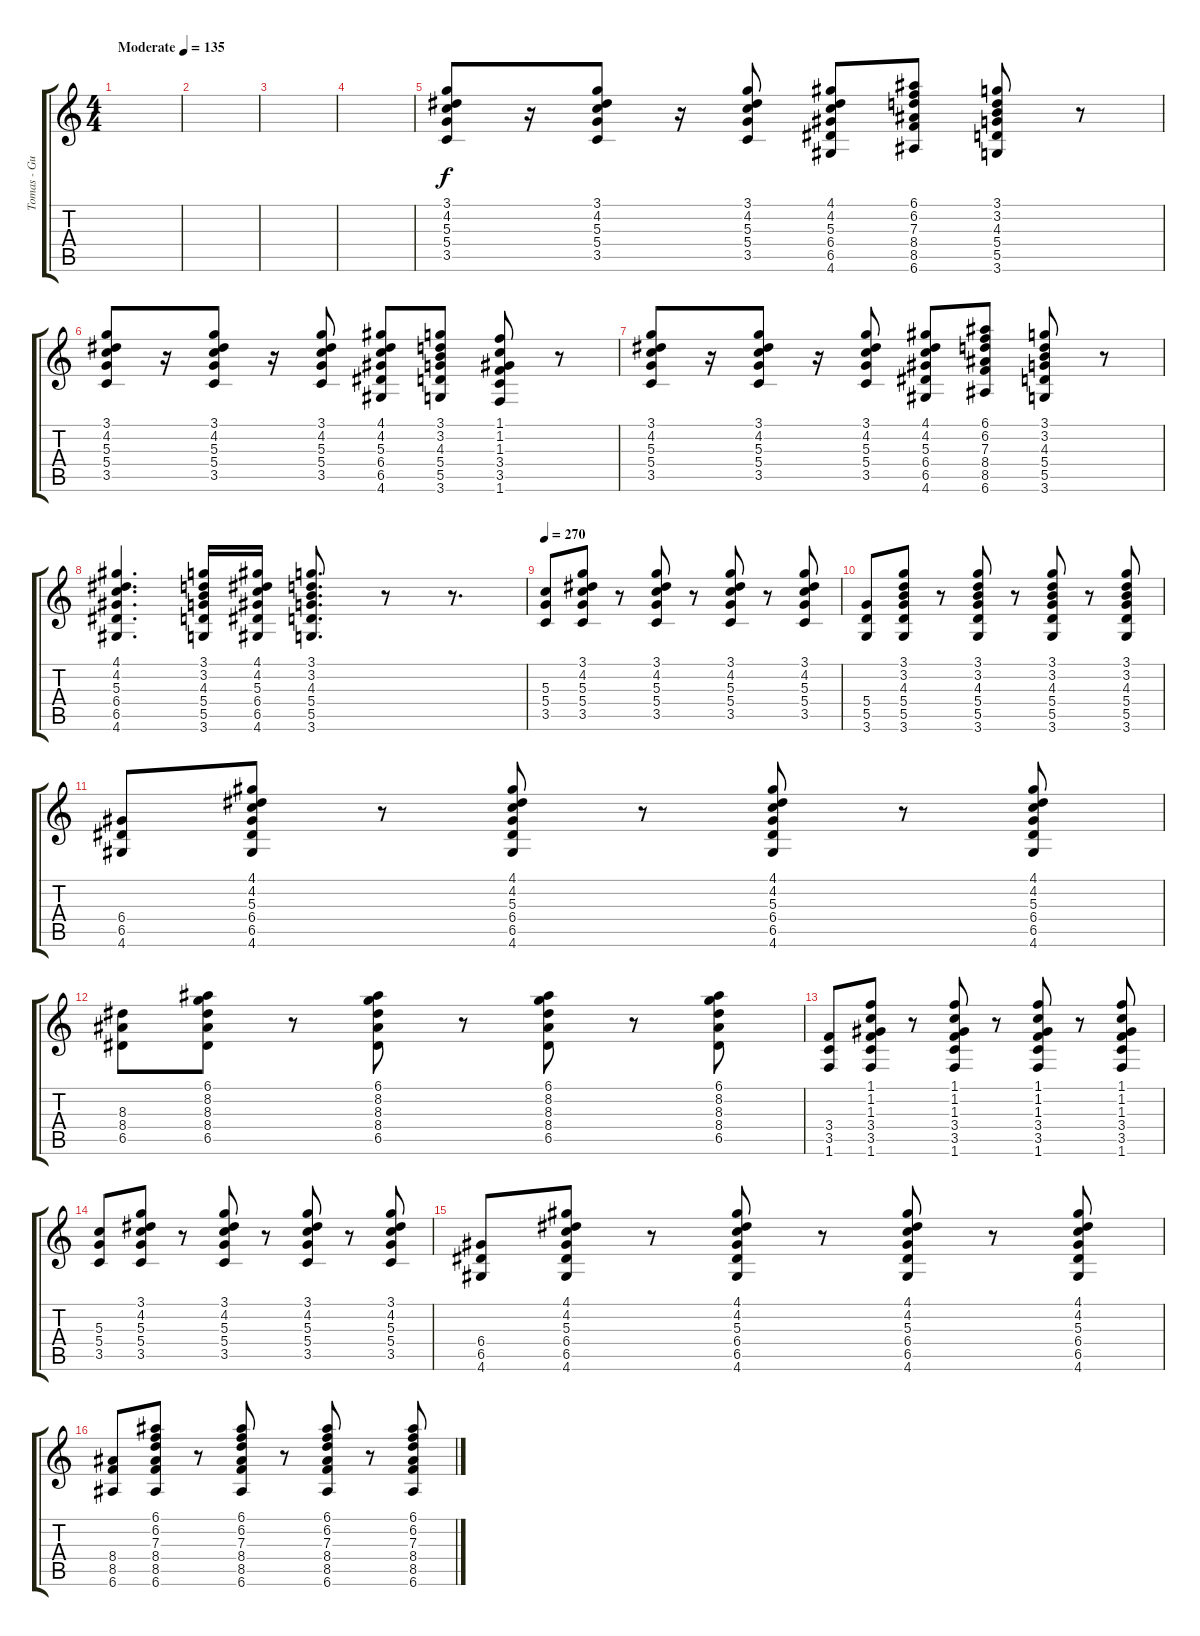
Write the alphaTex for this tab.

\track ("Tomas - Guitar" "Tomas - Gu") {instrument electricguitarclean}
\staff {score tabs}
\tuning (E4 B3 G3 D3 A2 E2) {hide}
\ts (4 4)
\tempo (135 "Moderate")
\clef g2
\ks c
|
|
|
|
(3.1 4.2 5.3 5.4 3.5).8 r.16 (3.1 4.2 5.3 5.4 3.5).8 r.16 (3.1 4.2 5.3 5.4 3.5).8 (4.1 4.2 5.3 6.4 6.5 4.6).8 (6.1 6.2 7.3 8.4 8.5 6.6).8 (3.1 3.2 4.3 5.4 5.5 3.6).8 r.8 |
(3.1 4.2 5.3 5.4 3.5).8 r.16 (3.1 4.2 5.3 5.4 3.5).8 r.16 (3.1 4.2 5.3 5.4 3.5).8 (4.1 4.2 5.3 6.4 6.5 4.6).8 (3.1 3.2 4.3 5.4 5.5 3.6).8 (1.1 1.2 1.3 3.4 3.5 1.6).8 r.8 |
(3.1 4.2 5.3 5.4 3.5).8 r.16 (3.1 4.2 5.3 5.4 3.5).8 r.16 (3.1 4.2 5.3 5.4 3.5).8 (4.1 4.2 5.3 6.4 6.5 4.6).8 (6.1 6.2 7.3 8.4 8.5 6.6).8 (3.1 3.2 4.3 5.4 5.5 3.6).8 r.8 |
(4.1 4.2 5.3 6.4 6.5 4.6).4{d} (3.1 3.2 4.3 5.4 5.5 3.6).16 (4.1 4.2 5.3 6.4 6.5 4.6).16 (3.1 3.2 4.3 5.4 5.5 3.6).8{d} r.8 r.8{d} |
\tempo 270
(5.3 5.4 3.5).8 (3.1 4.2 5.3 5.4 3.5).8 r.8 (3.1 4.2 5.3 5.4 3.5).8 r.8 (3.1 4.2 5.3 5.4 3.5).8 r.8 (3.1 4.2 5.3 5.4 3.5).8 |
(5.4 5.5 3.6).8 (3.1 3.2 4.3 5.4 5.5 3.6).8 r.8 (3.1 3.2 4.3 5.4 5.5 3.6).8 r.8 (3.1 3.2 4.3 5.4 5.5 3.6).8 r.8 (3.1 3.2 4.3 5.4 5.5 3.6).8 |
(6.4 6.5 4.6).8 (4.1 4.2 5.3 6.4 6.5 4.6).8 r.8 (4.1 4.2 5.3 6.4 6.5 4.6).8 r.8 (4.1 4.2 5.3 6.4 6.5 4.6).8 r.8 (4.1 4.2 5.3 6.4 6.5 4.6).8 |
(8.3 8.4 6.5).8 (6.1 8.2 8.3 8.4 6.5).8 r.8 (6.1 8.2 8.3 8.4 6.5).8 r.8 (6.1 8.2 8.3 8.4 6.5).8 r.8 (6.1 8.2 8.3 8.4 6.5).8 |
(3.4 3.5 1.6).8 (1.1 1.2 1.3 3.4 3.5 1.6).8 r.8 (1.1 1.2 1.3 3.4 3.5 1.6).8 r.8 (1.1 1.2 1.3 3.4 3.5 1.6).8 r.8 (1.1 1.2 1.3 3.4 3.5 1.6).8 |
(5.3 5.4 3.5).8 (3.1 4.2 5.3 5.4 3.5).8 r.8 (3.1 4.2 5.3 5.4 3.5).8 r.8 (3.1 4.2 5.3 5.4 3.5).8 r.8 (3.1 4.2 5.3 5.4 3.5).8 |
(6.4 6.5 4.6).8 (4.1 4.2 5.3 6.4 6.5 4.6).8 r.8 (4.1 4.2 5.3 6.4 6.5 4.6).8 r.8 (4.1 4.2 5.3 6.4 6.5 4.6).8 r.8 (4.1 4.2 5.3 6.4 6.5 4.6).8 |
(8.4 8.5 6.6).8 (6.1 6.2 7.3 8.4 8.5 6.6).8 r.8 (6.1 6.2 7.3 8.4 8.5 6.6).8 r.8 (6.1 6.2 7.3 8.4 8.5 6.6).8 r.8 (6.1 6.2 7.3 8.4 8.5 6.6).8
